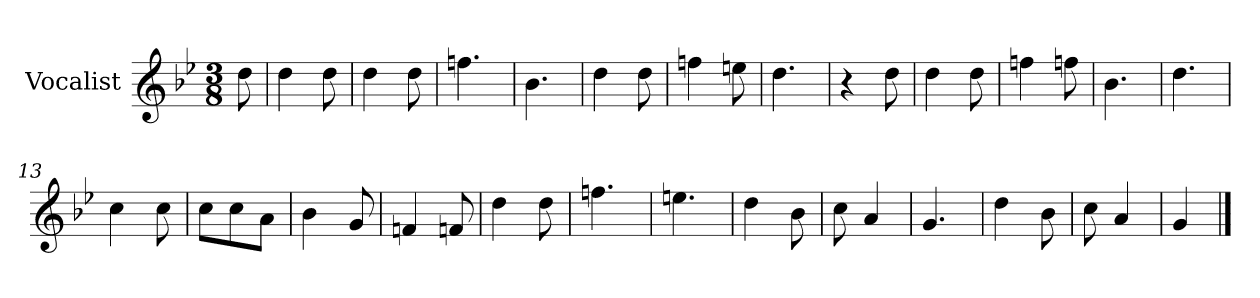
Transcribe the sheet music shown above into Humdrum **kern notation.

**kern
*part1
*staff1
*I"Vocalist
*k[b-e-]
*g:
*M3/8
=
8dd
=1
4dd
8dd
=2
4dd
8dd
=3
4.ffn
=4
4.b-
=5
4dd
8dd
=6
4ffn
8een
=7
4.dd
=8
4r
8dd
=9
4dd
8dd
=10
4ffn
8ffn
=11
4.b-
=12
4.dd
=13
4cc
8cc
=14
8ccL
8cc
8aJ
=15
4b-
8g
=16
4fn
8fn
=17
4dd
8dd
=18
4.ffn
=19
4.een
=20
4dd
8b-
=21
8cc
4a
=22
4.g
=23
4dd
8b-
=24
8cc
4a
=25
4g
==
*-
